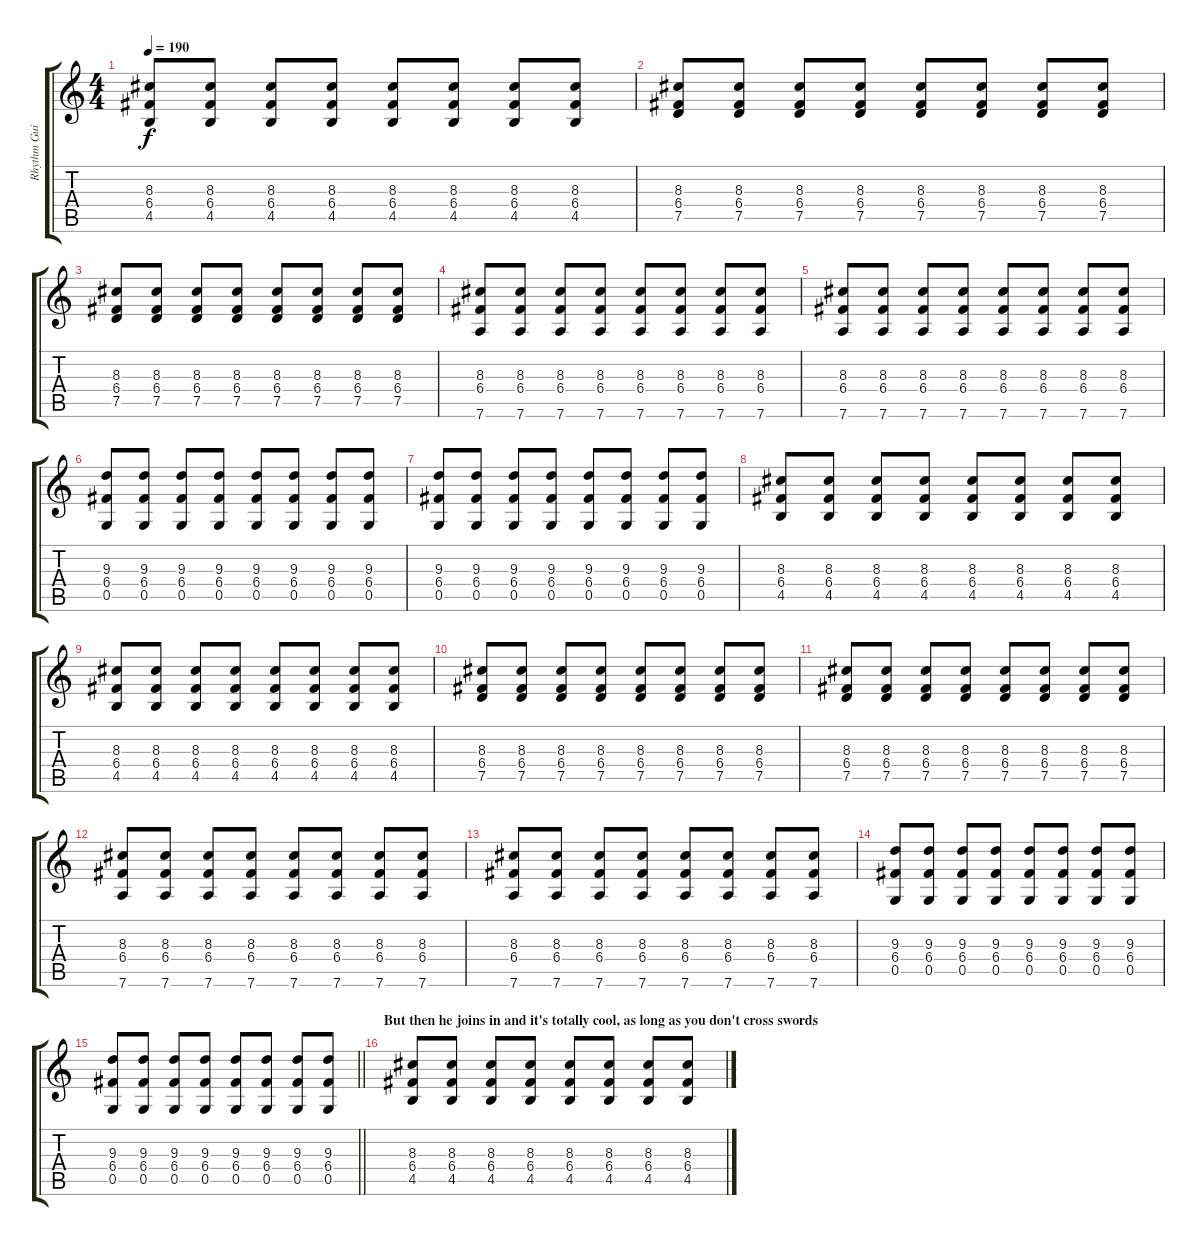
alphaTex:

\track ("Rhythm Guitar" "Rhythm Gui") {instrument distortionguitar}
\staff {score tabs}
\tuning (D4 A3 F3 C3 G2 D2) {hide}
\ts (4 4)
\tempo 190
\clef g2
\ks c
(8.3 6.4 4.5).8{dy f} (8.3 6.4 4.5).8 (8.3 6.4 4.5).8 (8.3 6.4 4.5).8 (8.3 6.4 4.5).8 (8.3 6.4 4.5).8 (8.3 6.4 4.5).8 (8.3 6.4 4.5).8 |
(8.3 6.4 7.5).8 (8.3 6.4 7.5).8 (8.3 6.4 7.5).8 (8.3 6.4 7.5).8 (8.3 6.4 7.5).8 (8.3 6.4 7.5).8 (8.3 6.4 7.5).8 (8.3 6.4 7.5).8 |
(8.3 6.4 7.5).8 (8.3 6.4 7.5).8 (8.3 6.4 7.5).8 (8.3 6.4 7.5).8 (8.3 6.4 7.5).8 (8.3 6.4 7.5).8 (8.3 6.4 7.5).8 (8.3 6.4 7.5).8 |
(8.3 6.4 7.6).8 (8.3 6.4 7.6).8 (8.3 6.4 7.6).8 (8.3 6.4 7.6).8 (8.3 6.4 7.6).8 (8.3 6.4 7.6).8 (8.3 6.4 7.6).8 (8.3 6.4 7.6).8 |
(8.3 6.4 7.6).8 (8.3 6.4 7.6).8 (8.3 6.4 7.6).8 (8.3 6.4 7.6).8 (8.3 6.4 7.6).8 (8.3 6.4 7.6).8 (8.3 6.4 7.6).8 (8.3 6.4 7.6).8 |
(9.3 6.4 0.5).8 (9.3 6.4 0.5).8 (9.3 6.4 0.5).8 (9.3 6.4 0.5).8 (9.3 6.4 0.5).8 (9.3 6.4 0.5).8 (9.3 6.4 0.5).8 (9.3 6.4 0.5).8 |
(9.3 6.4 0.5).8 (9.3 6.4 0.5).8 (9.3 6.4 0.5).8 (9.3 6.4 0.5).8 (9.3 6.4 0.5).8 (9.3 6.4 0.5).8 (9.3 6.4 0.5).8 (9.3 6.4 0.5).8 |
(8.3 6.4 4.5).8 (8.3 6.4 4.5).8 (8.3 6.4 4.5).8 (8.3 6.4 4.5).8 (8.3 6.4 4.5).8 (8.3 6.4 4.5).8 (8.3 6.4 4.5).8 (8.3 6.4 4.5).8 |
(8.3 6.4 4.5).8 (8.3 6.4 4.5).8 (8.3 6.4 4.5).8 (8.3 6.4 4.5).8 (8.3 6.4 4.5).8 (8.3 6.4 4.5).8 (8.3 6.4 4.5).8 (8.3 6.4 4.5).8 |
(8.3 6.4 7.5).8 (8.3 6.4 7.5).8 (8.3 6.4 7.5).8 (8.3 6.4 7.5).8 (8.3 6.4 7.5).8 (8.3 6.4 7.5).8 (8.3 6.4 7.5).8 (8.3 6.4 7.5).8 |
(8.3 6.4 7.5).8 (8.3 6.4 7.5).8 (8.3 6.4 7.5).8 (8.3 6.4 7.5).8 (8.3 6.4 7.5).8 (8.3 6.4 7.5).8 (8.3 6.4 7.5).8 (8.3 6.4 7.5).8 |
(8.3 6.4 7.6).8 (8.3 6.4 7.6).8 (8.3 6.4 7.6).8 (8.3 6.4 7.6).8 (8.3 6.4 7.6).8 (8.3 6.4 7.6).8 (8.3 6.4 7.6).8 (8.3 6.4 7.6).8 |
(8.3 6.4 7.6).8 (8.3 6.4 7.6).8 (8.3 6.4 7.6).8 (8.3 6.4 7.6).8 (8.3 6.4 7.6).8 (8.3 6.4 7.6).8 (8.3 6.4 7.6).8 (8.3 6.4 7.6).8 |
(9.3 6.4 0.5).8 (9.3 6.4 0.5).8 (9.3 6.4 0.5).8 (9.3 6.4 0.5).8 (9.3 6.4 0.5).8 (9.3 6.4 0.5).8 (9.3 6.4 0.5).8 (9.3 6.4 0.5).8 |
\barLineRight lightlight
(9.3 6.4 0.5).8 (9.3 6.4 0.5).8 (9.3 6.4 0.5).8 (9.3 6.4 0.5).8 (9.3 6.4 0.5).8 (9.3 6.4 0.5).8 (9.3 6.4 0.5).8 (9.3 6.4 0.5).8 |
\section ("" "But then he joins in and it's totally cool, as long as you don't cross swords")
(8.3 6.4 4.5).8{volume 11 instrument distortionguitar} (8.3 6.4 4.5).8 (8.3 6.4 4.5).8 (8.3 6.4 4.5).8 (8.3 6.4 4.5).8 (8.3 6.4 4.5).8 (8.3 6.4 4.5).8 (8.3 6.4 4.5).8
